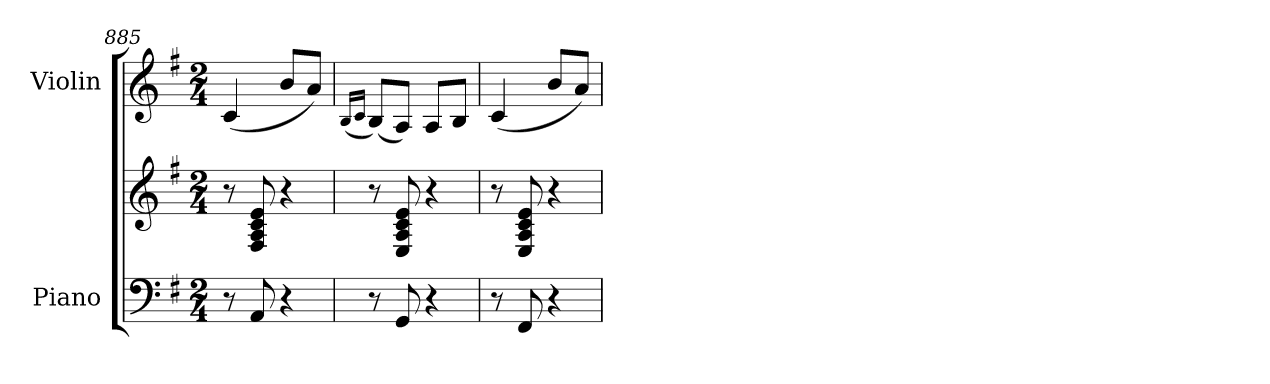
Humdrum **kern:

**kern	**kern	**kern
*part2	*part2	*part1
*staff3	*staff2	*staff1
*I"Piano	*	*I"Violin
*I'Pno.	*	*I'Vln.
*clefF4	*clefG2	*clefG2
*k[f#]	*k[f#]	*k[f#]
*M2/4	*M2/4	*M2/4
=885	=885	=885
8r	8r	(4c/
8AA/	8F#/ 8A/ 8c/ 8e/	.
4r	4r	8b/L
.	.	8a/J)
=886	=886	=886
.	.	(16qB/LL
.	.	16qc/JJ
8r	8r	(8B/L)
8GG/	8E/ 8A/ 8c/ 8e/	8A/J)
4r	4r	8A/L
.	.	8B/J
!!LO:PB:g=z
=887	=887	=887
8r	8r	(4c/
8FF#/	8E/ 8A/ 8c/ 8e/	.
4r	4r	8b/L
.	.	8a/J)
=	=	=
*-	*-	*-
